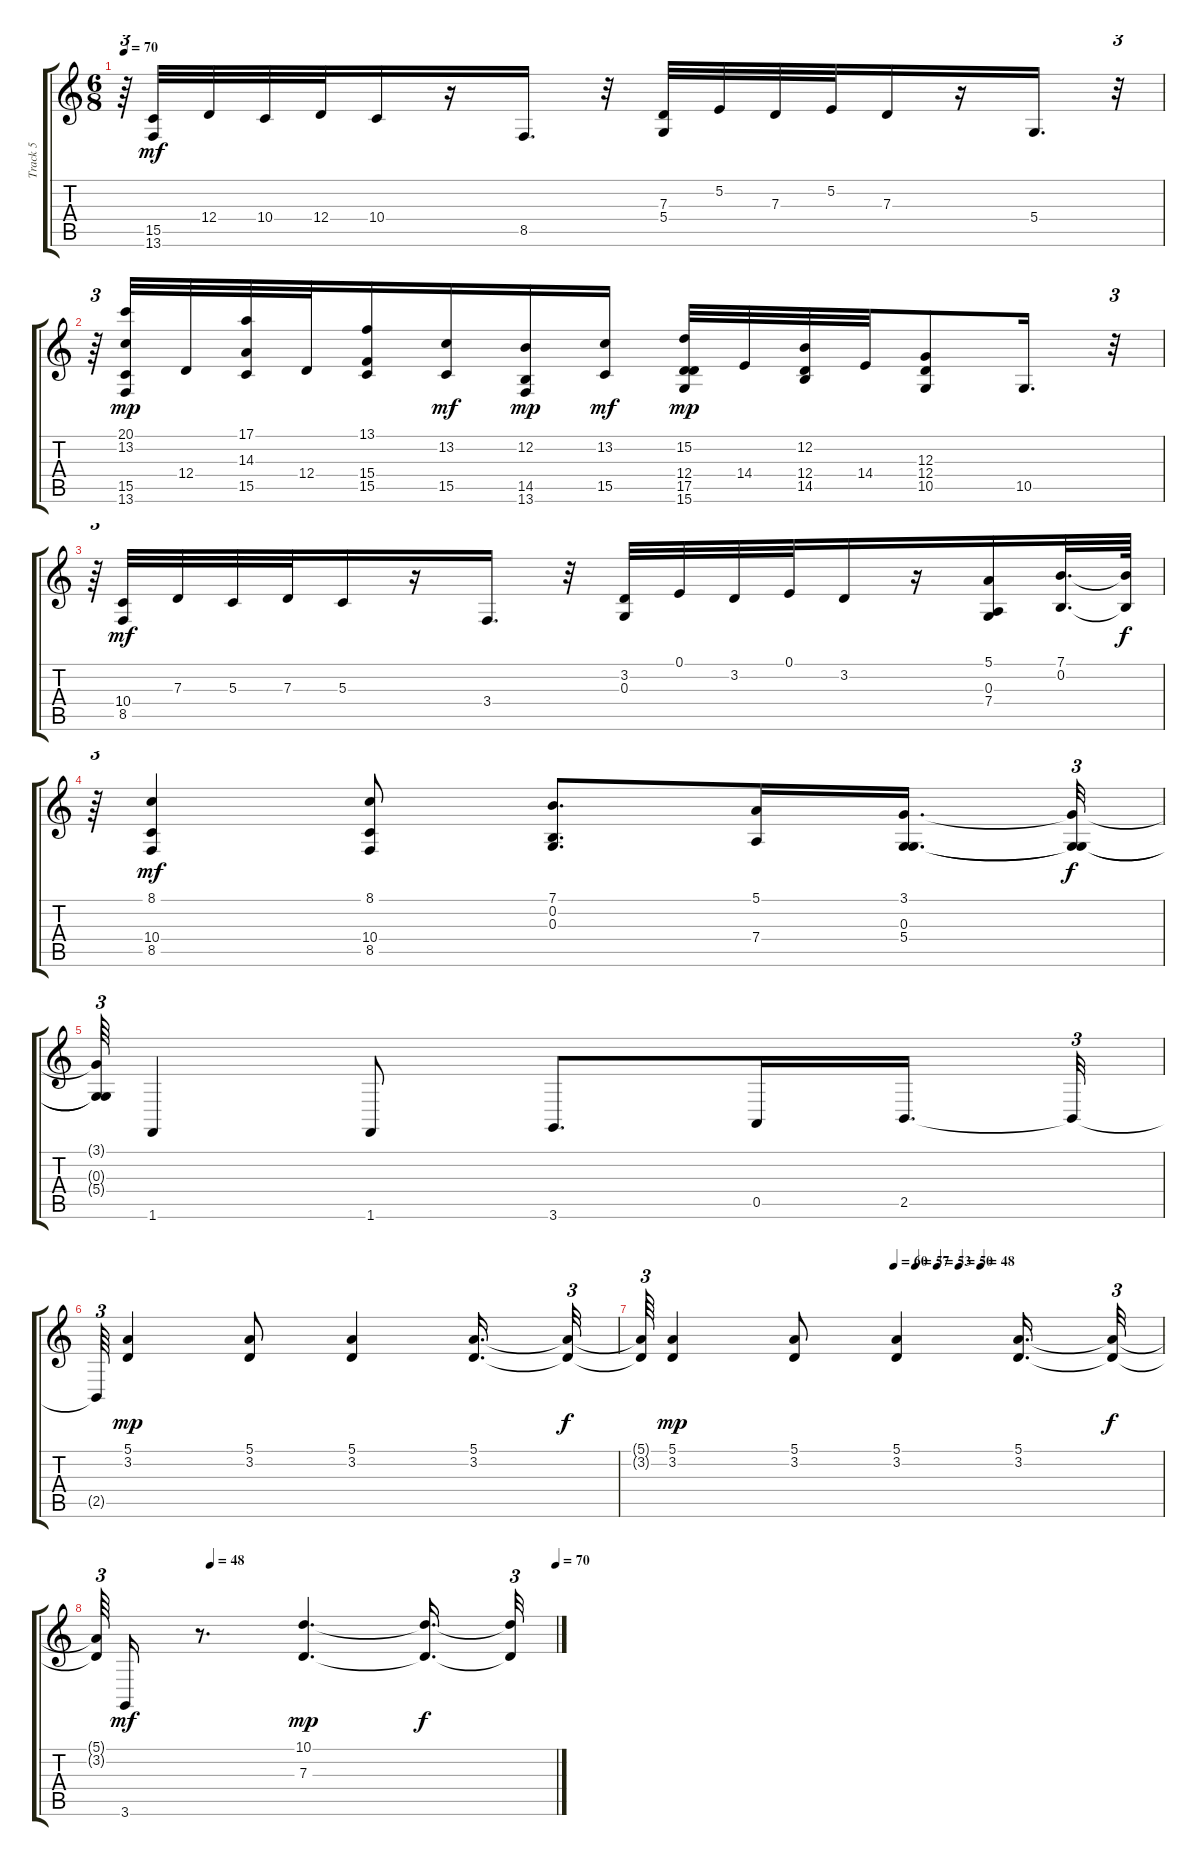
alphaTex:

\track ("Track 5" "Track 5") {instrument clarinet}
\staff {score tabs}
\tuning (E4 B3 G3 D3 A2 E2) {hide}
\ts (6 8)
\tempo 70
\clef g2
\ks c
r.64{tu (3 2) dy mf} (15.5 13.6).32 12.4.32 10.4.32 12.4.32 10.4.16 r.16 8.5.16{d} r.32 (7.3 5.4).32 5.2.32 7.3.32 5.2.32 7.3.16 r.16 5.4.16{d} r.32{tu (3 2)} |
r.64{tu (3 2)} (20.1 13.2 15.5 13.6).32{dy mp} 12.4.32 (17.1 14.3 15.5).32 12.4.32 (13.1 15.4 15.5).16 (13.2 15.5).16{dy mf} (12.2 14.5 13.6).16{dy mp} (13.2 15.5).16{dy mf} (15.2 12.4 17.5 15.6).32{dy mp} 14.4.32 (12.2 12.4 14.5).32 14.4.32 (12.3 12.4 10.5).8 10.5.16{d} r.32{tu (3 2)} |
r.64{tu (3 2)} (10.4 8.5).32{dy mf} 7.3.32 5.3.32 7.3.32 5.3.16 r.16 3.4.16{d} r.32 (3.2 0.3).32 0.1.32 3.2.32 0.1.32 3.2.16 r.16 (5.1 0.3 7.4).16 (7.1 0.2).32{d} (7.1{t} 0.2{t}).64{dy f} |
r.64{tu (3 2)} (8.1 10.4 8.5).4{dy mf} (8.1 10.4 8.5).8 (7.1 0.2 0.3).8{d} (5.1 7.4).16 (3.1 0.3 5.4).16{d beam splitsecondary} (3.1{t} 0.3{t} 5.4{t}).32{tu (3 2) dy f} |
(3.1{t} 0.3{t} 5.4{t}).64{tu (3 2)} 1.6.4 1.6.8 3.6.8{d} 0.5.16 2.5.16{d beam splitsecondary} 2.5{t}.32{tu (3 2)} |
2.5{t}.64{tu (3 2)} (5.1 3.2).4{dy mp} (5.1 3.2).8 (5.1 3.2).4 (5.1 3.2).16{d} (5.1{t} 3.2{t}).32{tu (3 2) dy f} |
\tempo (60 0.4861111111111111)
\tempo (57 0.5277777777777778)
\tempo (53 0.5694444444444444)
\tempo (50 0.6111111111111112)
\tempo (48 0.6527777777777778)
(5.1{t} 3.2{t}).64{tu (3 2)} (5.1 3.2).4{dy mp} (5.1 3.2).8 (5.1 3.2).4 (5.1 3.2).16{d} (5.1{t} 3.2{t}).32{tu (3 2) dy f} |
\tempo (48 0.25)
\tempo (70 1)
(5.1{t} 3.2{t}).64{tu (3 2)} 3.6.16{dy mf} r.8{d} (10.1 7.3).4{d dy mp} (10.1{t} 7.3{t}).16{d dy f} (10.1{t} 7.3{t}).32{tu (3 2)}
